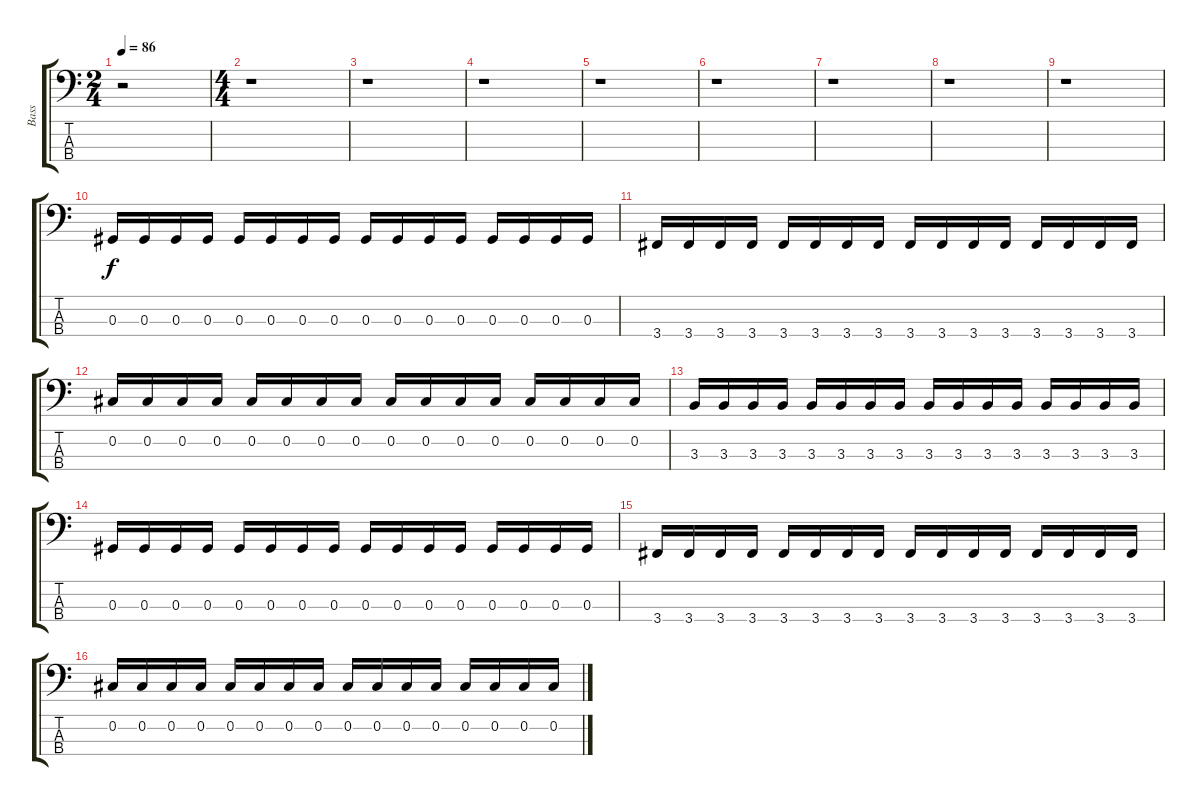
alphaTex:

\track ("Bass" "Bass") {instrument electricbasspick}
\staff {score tabs}
\tuning (Gb2 Db2 Ab1 Eb1) {hide}
\ts (2 4)
\tempo 86
\clef f4
\ks c
r.2{dy f instrument electricbasspick} |
\ts (4 4)
r.1 |
r.1 |
r.1 |
r.1 |
r.1 |
r.1 |
r.1 |
r.1 |
0.3.16 0.3.16 0.3.16 0.3.16 0.3.16 0.3.16 0.3.16 0.3.16 0.3.16 0.3.16 0.3.16 0.3.16 0.3.16 0.3.16 0.3.16 0.3.16 |
3.4.16 3.4.16 3.4.16 3.4.16 3.4.16 3.4.16 3.4.16 3.4.16 3.4.16 3.4.16 3.4.16 3.4.16 3.4.16 3.4.16 3.4.16 3.4.16 |
0.2.16 0.2.16 0.2.16 0.2.16 0.2.16 0.2.16 0.2.16 0.2.16 0.2.16 0.2.16 0.2.16 0.2.16 0.2.16 0.2.16 0.2.16 0.2.16 |
3.3.16 3.3.16 3.3.16 3.3.16 3.3.16 3.3.16 3.3.16 3.3.16 3.3.16 3.3.16 3.3.16 3.3.16 3.3.16 3.3.16 3.3.16 3.3.16 |
0.3.16 0.3.16 0.3.16 0.3.16 0.3.16 0.3.16 0.3.16 0.3.16 0.3.16 0.3.16 0.3.16 0.3.16 0.3.16 0.3.16 0.3.16 0.3.16 |
3.4.16 3.4.16 3.4.16 3.4.16 3.4.16 3.4.16 3.4.16 3.4.16 3.4.16 3.4.16 3.4.16 3.4.16 3.4.16 3.4.16 3.4.16 3.4.16 |
0.2.16 0.2.16 0.2.16 0.2.16 0.2.16 0.2.16 0.2.16 0.2.16 0.2.16 0.2.16 0.2.16 0.2.16 0.2.16 0.2.16 0.2.16 0.2.16
